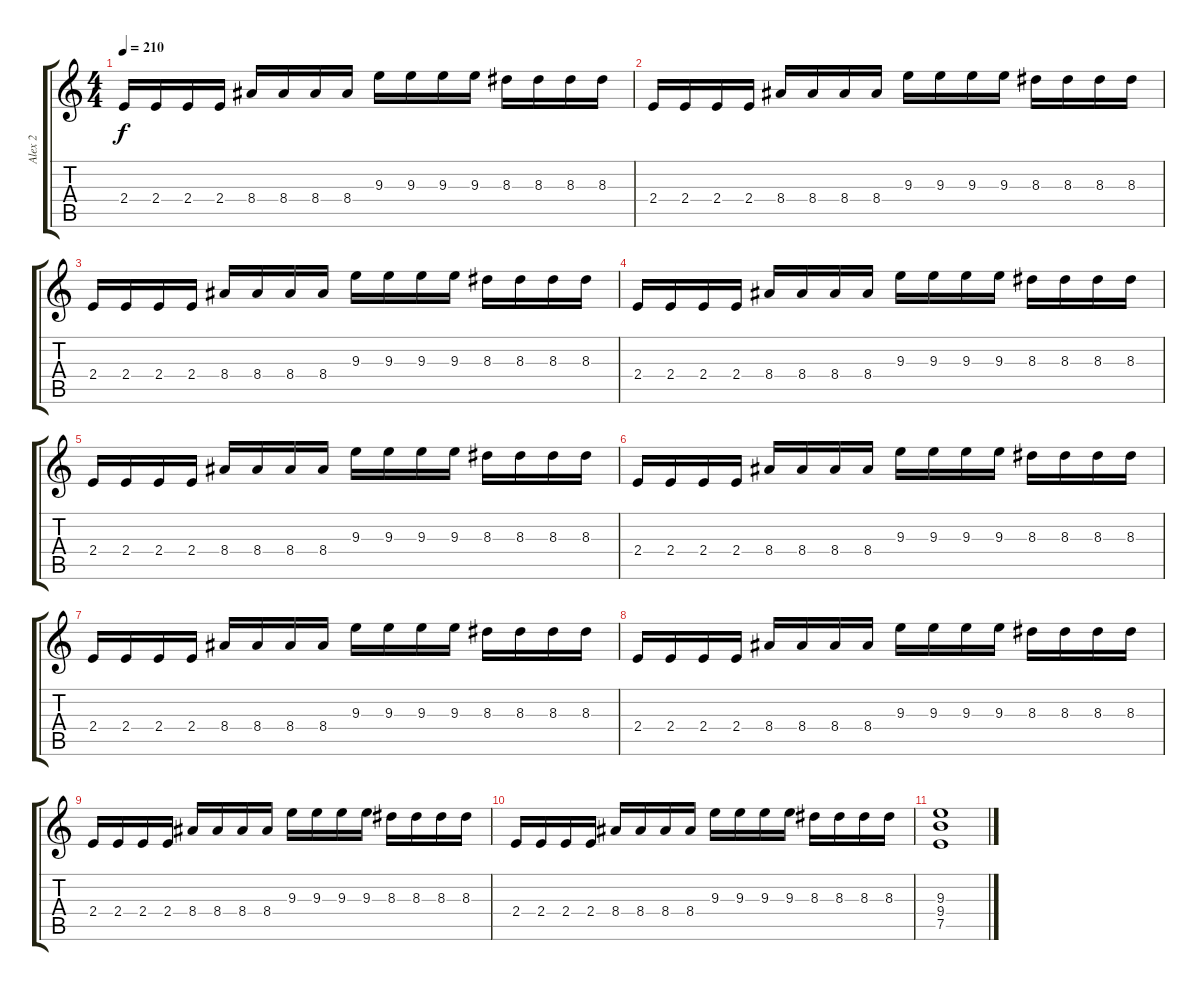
\track ("Alex 2" "Alex 2") {instrument overdrivenguitar}
\staff {score tabs}
\tuning (E4 B3 G3 D3 A2 E2) {hide}
\ts (4 4)
\tempo 210
\clef g2
\ks c
2.4.16{dy f} 2.4.16 2.4.16 2.4.16 8.4.16 8.4.16 8.4.16 8.4.16 9.3.16 9.3.16 9.3.16 9.3.16 8.3.16 8.3.16 8.3.16 8.3.16 |
2.4.16 2.4.16 2.4.16 2.4.16 8.4.16 8.4.16 8.4.16 8.4.16 9.3.16 9.3.16 9.3.16 9.3.16 8.3.16 8.3.16 8.3.16 8.3.16 |
2.4.16 2.4.16 2.4.16 2.4.16 8.4.16 8.4.16 8.4.16 8.4.16 9.3.16 9.3.16 9.3.16 9.3.16 8.3.16 8.3.16 8.3.16 8.3.16 |
2.4.16 2.4.16 2.4.16 2.4.16 8.4.16 8.4.16 8.4.16 8.4.16 9.3.16 9.3.16 9.3.16 9.3.16 8.3.16 8.3.16 8.3.16 8.3.16 |
2.4.16 2.4.16 2.4.16 2.4.16 8.4.16 8.4.16 8.4.16 8.4.16 9.3.16 9.3.16 9.3.16 9.3.16 8.3.16 8.3.16 8.3.16 8.3.16 |
2.4.16 2.4.16 2.4.16 2.4.16 8.4.16 8.4.16 8.4.16 8.4.16 9.3.16 9.3.16 9.3.16 9.3.16 8.3.16 8.3.16 8.3.16 8.3.16 |
2.4.16 2.4.16 2.4.16 2.4.16 8.4.16 8.4.16 8.4.16 8.4.16 9.3.16 9.3.16 9.3.16 9.3.16 8.3.16 8.3.16 8.3.16 8.3.16 |
2.4.16 2.4.16 2.4.16 2.4.16 8.4.16 8.4.16 8.4.16 8.4.16 9.3.16 9.3.16 9.3.16 9.3.16 8.3.16 8.3.16 8.3.16 8.3.16 |
2.4.16 2.4.16 2.4.16 2.4.16 8.4.16 8.4.16 8.4.16 8.4.16 9.3.16 9.3.16 9.3.16 9.3.16 8.3.16 8.3.16 8.3.16 8.3.16 |
2.4.16 2.4.16 2.4.16 2.4.16 8.4.16 8.4.16 8.4.16 8.4.16 9.3.16 9.3.16 9.3.16 9.3.16 8.3.16 8.3.16 8.3.16 8.3.16 |
(9.3 9.4 7.5).1
